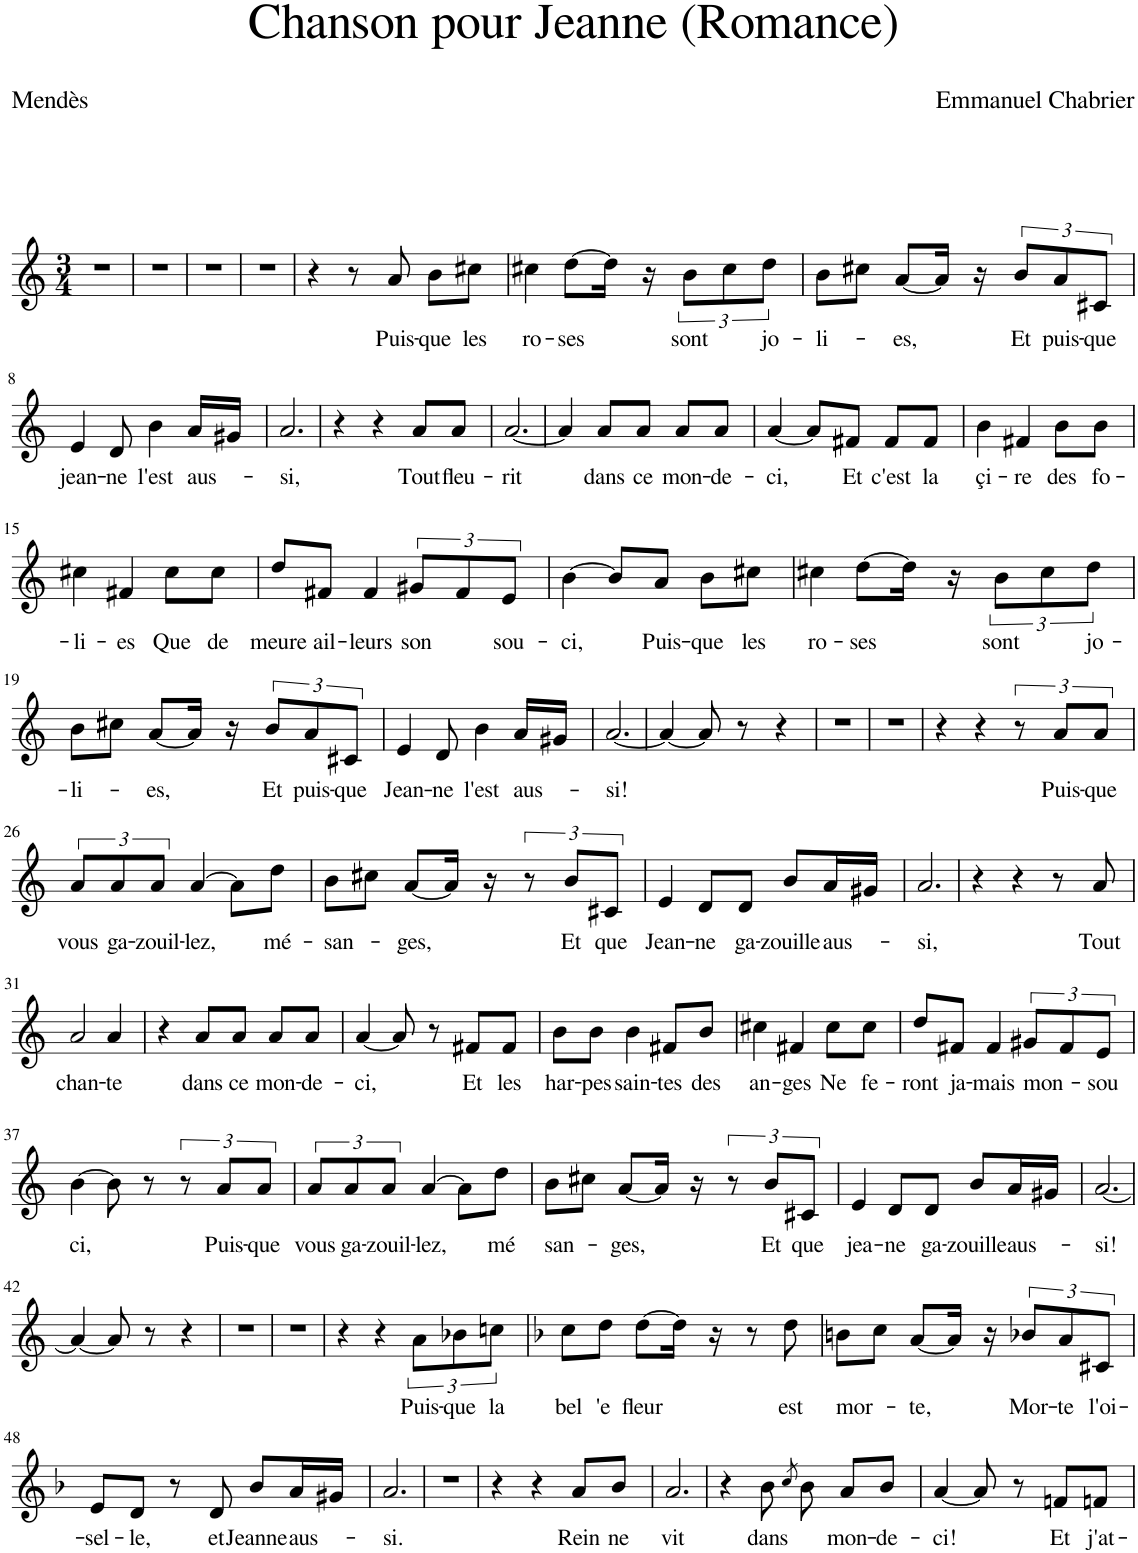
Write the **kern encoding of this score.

**kern	**text
*part1	*part1
*staff1	*staff1
*I"Piano	*
*I'Pno	*
*clefG2	*
*k[]	*
*M3/4	*
=1	=1
2.r	.
=2	=2
2.r	.
=3	=3
2.r	.
=4	=4
2.r	.
=5	=5
4r	.
8r	.
!	!LO:LY:b
8a/	Puis-
!	!LO:LY:b
8b\L	-que
!	!LO:LY:b
8cc#X\J	les
=6	=6
!	!LO:LY:b
4cc#X\	ro-
!	!LO:LY:b
[8dd\L	-ses
16dd\Jk]	.
16r	.
!	!LO:LY:b
12b\L	sont
12cc#\	.
!	!LO:LY:b
12dd\J	jo-
=7	=7
!	!LO:LY:b
8b\L	-li-
8cc#X\J	.
!	!LO:LY:b
[8a/L	-es,
16a/Jk]	.
16r	.
!	!LO:LY:b
12b/L	Et
!	!LO:LY:b
12a/	puis-
!	!LO:LY:b
12c#X/J	-que
!!LO:LB:g=z
=8	=8
!	!LO:LY:b
4e/	jean-
!	!LO:LY:b
8d/	-ne
!	!LO:LY:b
4b\	l'est
!	!LO:LY:b
16a/LL	aus-
16g#X/JJ	.
=9	=9
!	!LO:LY:b
2.a/	-si,
=10	=10
4r	.
4r	.
!	!LO:LY:b
8a/L	Tout
!	!LO:LY:b
8a/J	fleu-
=11	=11
!	!LO:LY:b
[2.a/	-rit
=12	=12
4a/]	.
!	!LO:LY:b
8a/L	dans
!	!LO:LY:b
8a/J	ce
!	!LO:LY:b
8a/L	mon-
!	!LO:LY:b
8a/J	-de-
=13	=13
!	!LO:LY:b
[4a/	-ci,
8a/L]	.
!	!LO:LY:b
8f#X/J	Et
!	!LO:LY:b
8f#/L	c'est
!	!LO:LY:b
8f#/J	la
=14	=14
!	!LO:LY:b
4b\	çi-
!	!LO:LY:b
4f#X/	-re
!	!LO:LY:b
8b\L	des
!	!LO:LY:b
8b\J	fo-
!!LO:LB:g=z
=15	=15
!	!LO:LY:b
4cc#X\	-li-
!	!LO:LY:b
4f#X/	-es
!	!LO:LY:b
8cc#\L	Que
!	!LO:LY:b
8cc#\J	de
=16	=16
!	!LO:LY:b
8dd/L	meure
!	!LO:LY:b
8f#X/J	ail-
!	!LO:LY:b
4f#/	-leurs
!	!LO:LY:b
12g#X/L	son
12f#/	.
!	!LO:LY:b
12e/J	sou-
=17	=17
!	!LO:LY:b
[4b\	-ci,
8b/L]	.
!	!LO:LY:b
8a/J	Puis-
!	!LO:LY:b
8b\L	-que
!	!LO:LY:b
8cc#X\J	les
=18	=18
!	!LO:LY:b
4cc#X\	ro-
!	!LO:LY:b
[8dd\L	-ses
16dd\Jk]	.
16r	.
!	!LO:LY:b
12b\L	sont
12cc#\	.
!	!LO:LY:b
12dd\J	jo-
!!LO:LB:g=z
=19	=19
!	!LO:LY:b
8b\L	-li-
8cc#X\J	.
!	!LO:LY:b
[8a/L	-es,
16a/Jk]	.
16r	.
!	!LO:LY:b
12b/L	Et
!	!LO:LY:b
12a/	puis-
!	!LO:LY:b
12c#X/J	-que
=20	=20
!	!LO:LY:b
4e/	Jean-
!	!LO:LY:b
8d/	-ne
!	!LO:LY:b
4b\	l'est
!	!LO:LY:b
16a/LL	aus-
16g#X/JJ	.
=21	=21
!	!LO:LY:b
[2.a/	-si!
=22	=22
4a/_	.
8a/]	.
8r	.
4r	.
=23	=23
2.r	.
=24	=24
2.r	.
=25	=25
4r	.
4r	.
12r	.
!	!LO:LY:b
12a/L	Puis-
!	!LO:LY:b
12a/J	-que
!!LO:LB:g=z
=26	=26
!	!LO:LY:b
12a/L	vous
!	!LO:LY:b
12a/	ga-
!	!LO:LY:b
12a/J	zouil-
!	!LO:LY:b
[4a/	-lez,
8a\L]	.
!	!LO:LY:b
8dd\J	mé-
=27	=27
!	!LO:LY:b
8b\L	-san-
8cc#X\J	.
!	!LO:LY:b
[8a/L	-ges,
16a/Jk]	.
16r	.
12r	.
!	!LO:LY:b
12b/L	Et
!	!LO:LY:b
12c#X/J	que
=28	=28
!	!LO:LY:b
4e/	Jean-
!	!LO:LY:b
8d/L	-ne
!	!LO:LY:b
8d/J	ga-
!	!LO:LY:b
8b/L	-zouille
!	!LO:LY:b
16a/L	aus-
16g#X/JJ	.
=29	=29
!	!LO:LY:b
2.a/	-si,
=30	=30
4r	.
4r	.
8r	.
!	!LO:LY:b
8a/	Tout
!!LO:LB:g=z
=31	=31
!	!LO:LY:b
2a/	chan-
!	!LO:LY:b
4a/	-te
=32	=32
4r	.
!	!LO:LY:b
8a/L	dans
!	!LO:LY:b
8a/J	ce
!	!LO:LY:b
8a/L	mon-
!	!LO:LY:b
8a/J	-de-
=33	=33
!	!LO:LY:b
[4a/	-ci,
8a/]	.
8r	.
!	!LO:LY:b
8f#X/L	Et
!	!LO:LY:b
8f#/J	les
=34	=34
!	!LO:LY:b
8b\L	har-
!	!LO:LY:b
8b\J	-pes
!	!LO:LY:b
4b\	sain-
!	!LO:LY:b
8f#X/L	-tes
!	!LO:LY:b
8b/J	des
=35	=35
!	!LO:LY:b
4cc#X\	an-
!	!LO:LY:b
4f#X/	-ges
!	!LO:LY:b
8cc#\L	Ne
!	!LO:LY:b
8cc#\J	fe-
=36	=36
!	!LO:LY:b
8dd/L	-ront
!	!LO:LY:b
8f#X/J	ja-
!	!LO:LY:b
4f#/	-mais
!	!LO:LY:b
12g#X/L	mon-
12f#/	.
!	!LO:LY:b
12e/J	-sou
!!LO:LB:g=z
=37	=37
!	!LO:LY:b
[4b\	-ci,
8b\]	.
8r	.
12r	.
!	!LO:LY:b
12a/L	Puis-
!	!LO:LY:b
12a/J	-que
=38	=38
!	!LO:LY:b
12a/L	vous
!	!LO:LY:b
12a/	ga-
!	!LO:LY:b
12a/J	-zouil-
!	!LO:LY:b
[4a/	-lez,
8a\L]	.
!	!LO:LY:b
8dd\J	mé
=39	=39
!	!LO:LY:b
8b\L	-san-
8cc#X\J	.
!	!LO:LY:b
[8a/L	-ges,
16a/Jk]	.
16r	.
12r	.
!	!LO:LY:b
12b/L	Et
!	!LO:LY:b
12c#X/J	que
=40	=40
!	!LO:LY:b
4e/	jea-
!	!LO:LY:b
8d/L	-ne
!	!LO:LY:b
8d/J	ga-
!	!LO:LY:b
8b/L	-zouille
!	!LO:LY:b
16a/L	aus-
16g#X/JJ	.
=41	=41
!	!LO:LY:b
[2.a/	-si!
!!LO:LB:g=z
=42	=42
4a/_	.
8a/]	.
8r	.
4r	.
=43	=43
2.r	.
=44	=44
2.r	.
=45	=45
4r	.
4r	.
!	!LO:LY:b
12a\L	Puis-
!	!LO:LY:b
12b-X\	-que
!	!LO:LY:b
12ccn\J	la
=46	=46
*k[b-]	*
!	!LO:LY:b
8cc\L	bel
!	!LO:LY:b
8dd\J	'e
!	!LO:LY:b
[8dd\L	fleur
16dd\Jk]	.
16r	.
8r	.
!	!LO:LY:b
8dd\	est
=47	=47
!	!LO:LY:b
8bn\L	mor-
8cc\J	.
!	!LO:LY:b
[8a/L	-te,
16a/Jk]	.
16r	.
!	!LO:LY:b
12b-X/L	Mor-
!	!LO:LY:b
12a/	-te
!	!LO:LY:b
12c#X/J	l'oi-
!!LO:LB:g=z
=48	=48
!	!LO:LY:b
8e/L	-sel-
!	!LO:LY:b
8d/J	-le,
8r	.
!	!LO:LY:b
8d/	et
!	!LO:LY:b
8b-/L	Jeanne
!	!LO:LY:b
16a/L	aus-
16g#X/JJ	.
=49	=49
!	!LO:LY:b
2.a/	-si.
=50	=50
2.r	.
=51	=51
4r	.
4r	.
!	!LO:LY:b
8a/L	Rein
!	!LO:LY:b
8b-/J	ne
=52	=52
!	!LO:LY:b
2.a/	vit
=53	=53
4r	.
!	!LO:LY:b
8b-\	dans
8qcc/	.
8b-\	.
!	!LO:LY:b
8a/L	mon-
!	!LO:LY:b
8b-/J	-de-
=54	=54
!	!LO:LY:b
[4a/	-ci!
8a/]	.
8r	.
!	!LO:LY:b
8fn/L	Et
!	!LO:LY:b
8fn/J	j'at-
=	=
*-	*-
